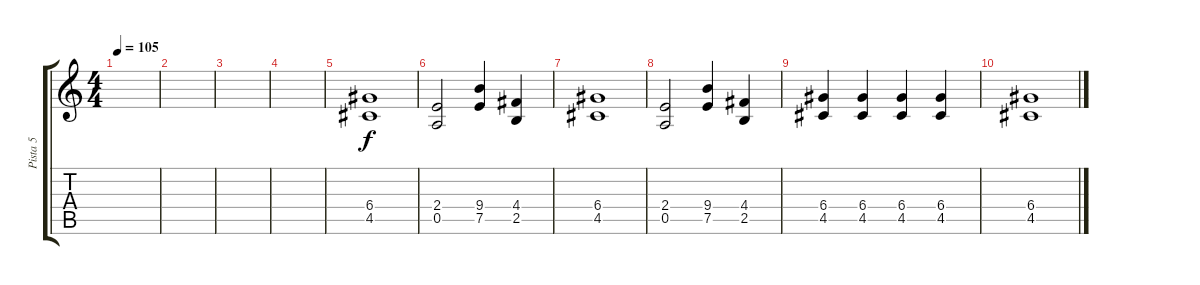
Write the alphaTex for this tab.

\track ("Pista 5" "Pista 5") {instrument distortionguitar}
\staff {score tabs}
\tuning (E4 B3 G3 D3 A2 E2) {hide}
\ts (4 4)
\tempo 105
\clef g2
\ks c
|
|
|
|
(6.4 4.5).1 |
(2.4 0.5).2 (9.4 7.5).4 (4.4 2.5).4 |
(6.4 4.5).1 |
(2.4 0.5).2 (9.4 7.5).4 (4.4 2.5).4 |
(6.4 4.5).4 (6.4 4.5).4 (6.4 4.5).4 (6.4 4.5).4 |
(6.4 4.5).1
